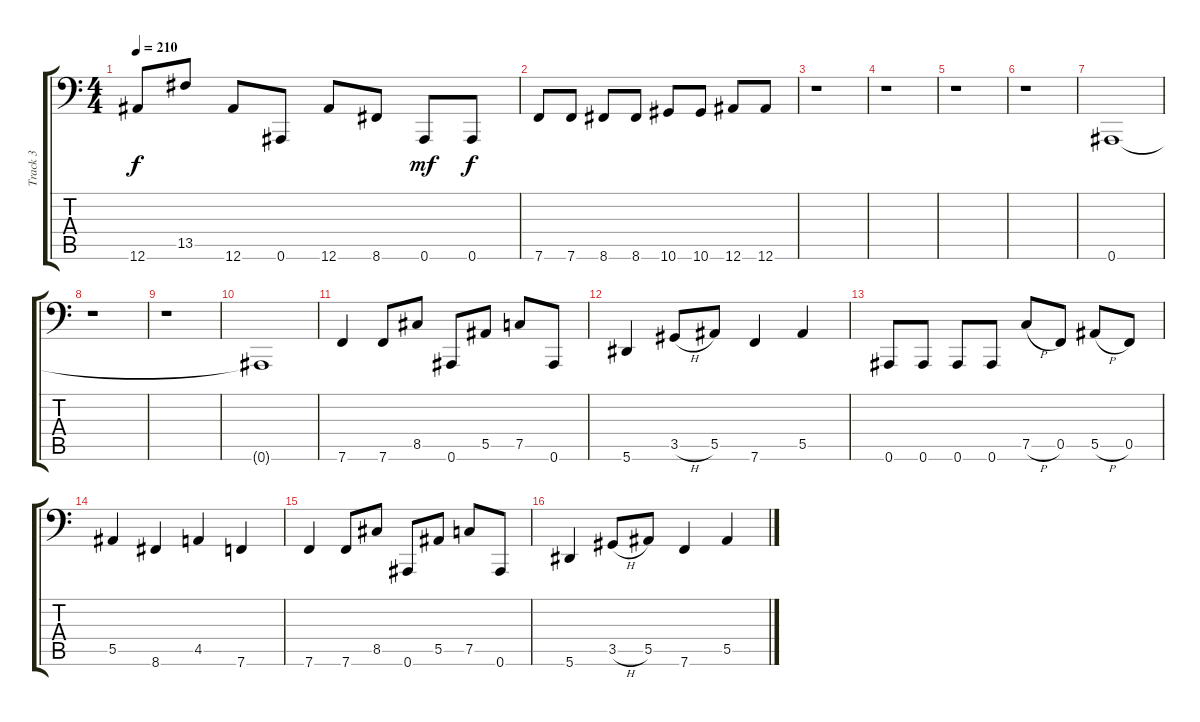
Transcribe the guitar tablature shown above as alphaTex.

\track ("Track 3" "Track 3") {instrument electricbassfinger}
\staff {score tabs}
\tuning (C3 G2 Eb2 Bb1 F1 Bb0) {hide}
\ts (4 4)
\tempo 210
\clef f4
\ks c
12.6.8{dy f} 13.5.8 12.6.8 0.6.8 12.6.8 8.6.8 0.6.8{dy mf} 0.6.8{dy f} |
7.6.8 7.6.8 8.6.8 8.6.8 10.6.8 10.6.8 12.6.8 12.6.8 |
r.1 |
r.1 |
r.1 |
r.1 |
0.6.1 |
r.1 |
r.1 |
0.6{t}.1 |
7.6.4 7.6.8 8.5.8 0.6.8 5.5.8 7.5.8 0.6.8 |
5.6.4 3.5{h}.8 5.5.8 7.6.4 5.5.4 |
0.6.8 0.6.8 0.6.8 0.6.8 7.5{h}.8 0.5.8 5.5{h}.8 0.5.8 |
5.5.4 8.6.4 4.5.4 7.6.4 |
7.6.4 7.6.8 8.5.8 0.6.8 5.5.8 7.5.8 0.6.8 |
5.6.4 3.5{h}.8 5.5.8 7.6.4 5.5.4
